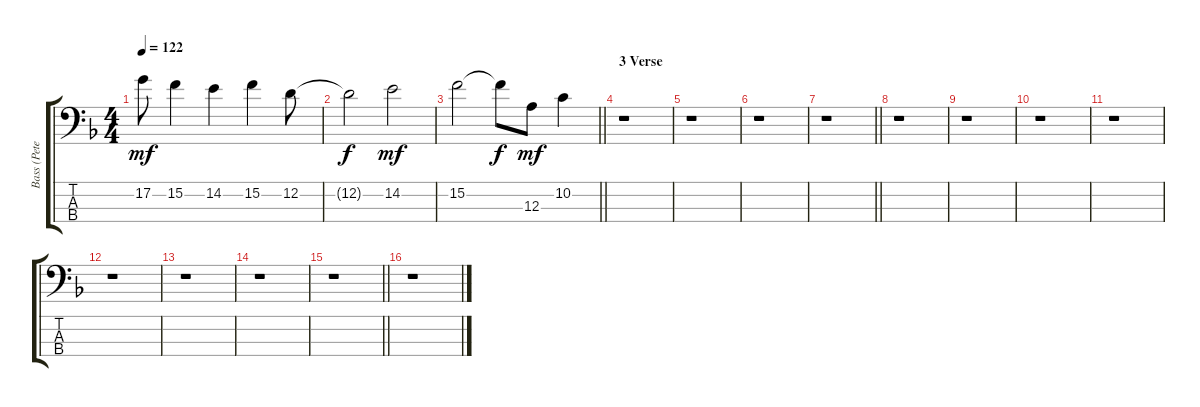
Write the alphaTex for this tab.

\track ("Bass (Peter Hook)" "Bass (Pete") {instrument electricbasspick}
\staff {score tabs}
\tuning (G2 D2 A1 E1) {hide}
\ts (4 4)
\tempo 122
\clef f4
\ks f
17.2.8{dy mf} 15.2.4 14.2.4 15.2.4 12.2.8 |
12.2{t}.2{dy f} 14.2.2{dy mf} |
\barLineRight lightlight
15.2.2 15.2{t}.8{dy f} 12.3.8{dy mf} 10.2.4 |
\section ("" "3 Verse")
r.1 |
r.1 |
r.1 |
\barLineRight lightlight
r.1 |
r.1 |
r.1 |
r.1 |
r.1 |
r.1 |
r.1 |
r.1 |
\barLineRight lightlight
r.1 |
r.1
